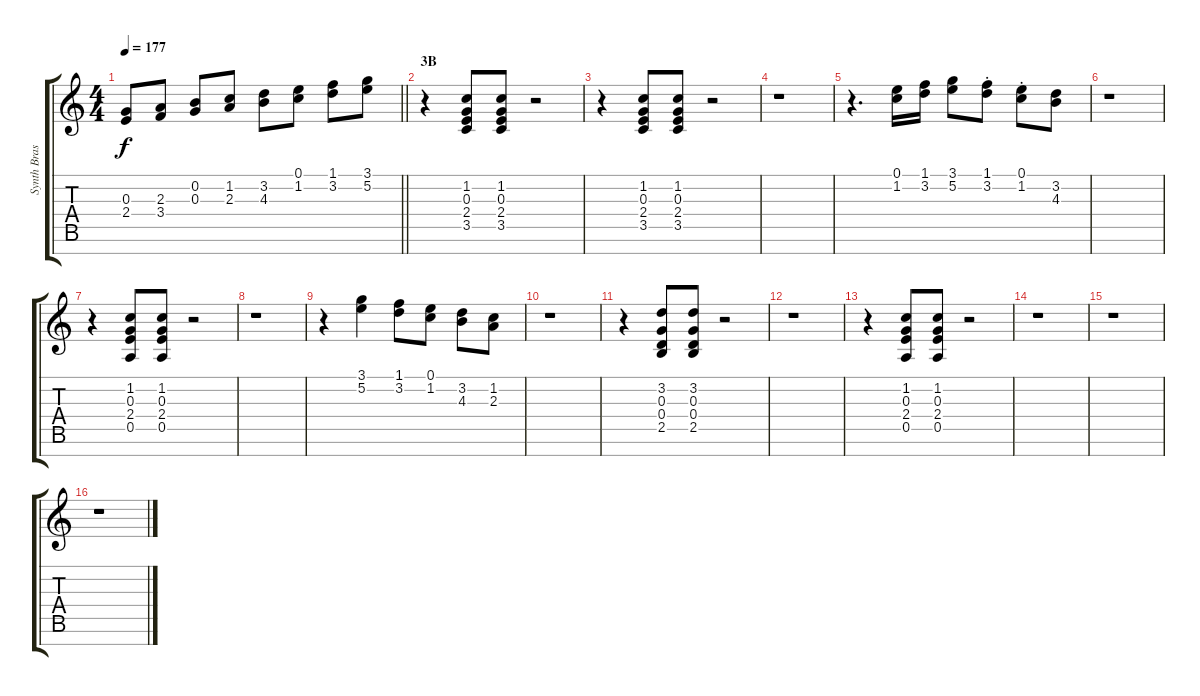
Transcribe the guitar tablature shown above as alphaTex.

\track ("Synth Brass" "Synth Bras") {instrument brasssection}
\staff {score tabs}
\tuning (E5 B4 G4 D4 A3 E3 B2) {hide}
\ts (4 4)
\tempo 177
\clef g2
\barLineRight lightlight
\ks c
(0.3 2.4).8{dy f} (2.3 3.4).8 (0.2 0.3).8 (1.2 2.3).8 (3.2 4.3).8 (0.1 1.2).8 (1.1 3.2).8 (3.1 5.2).8 |
\section ("" "3B")
r.4 (1.2 0.3 2.4 3.5).8 (1.2 0.3 2.4 3.5).8 r.2 |
r.4 (1.2 0.3 2.4 3.5).8 (1.2 0.3 2.4 3.5).8 r.2 |
r.1 |
r.4{d} (0.1 1.2).16 (1.1 3.2).16 (3.1 5.2).8 (1.1{st} 3.2{st}).8 (0.1{st} 1.2{st}).8 (3.2 4.3).8 |
r.1 |
r.4 (1.2 0.3 2.4 0.5).8 (1.2 0.3 2.4 0.5).8 r.2 |
r.1 |
r.4 (3.1 5.2).4 (1.1 3.2).8 (0.1 1.2).8 (3.2 4.3).8 (1.2 2.3).8 |
r.1 |
r.4 (3.2 0.3 0.4 2.5).8 (3.2 0.3 0.4 2.5).8 r.2 |
r.1 |
r.4 (1.2 0.3 2.4 0.5).8 (1.2 0.3 2.4 0.5).8 r.2 |
r.1 |
r.1 |
r.1
